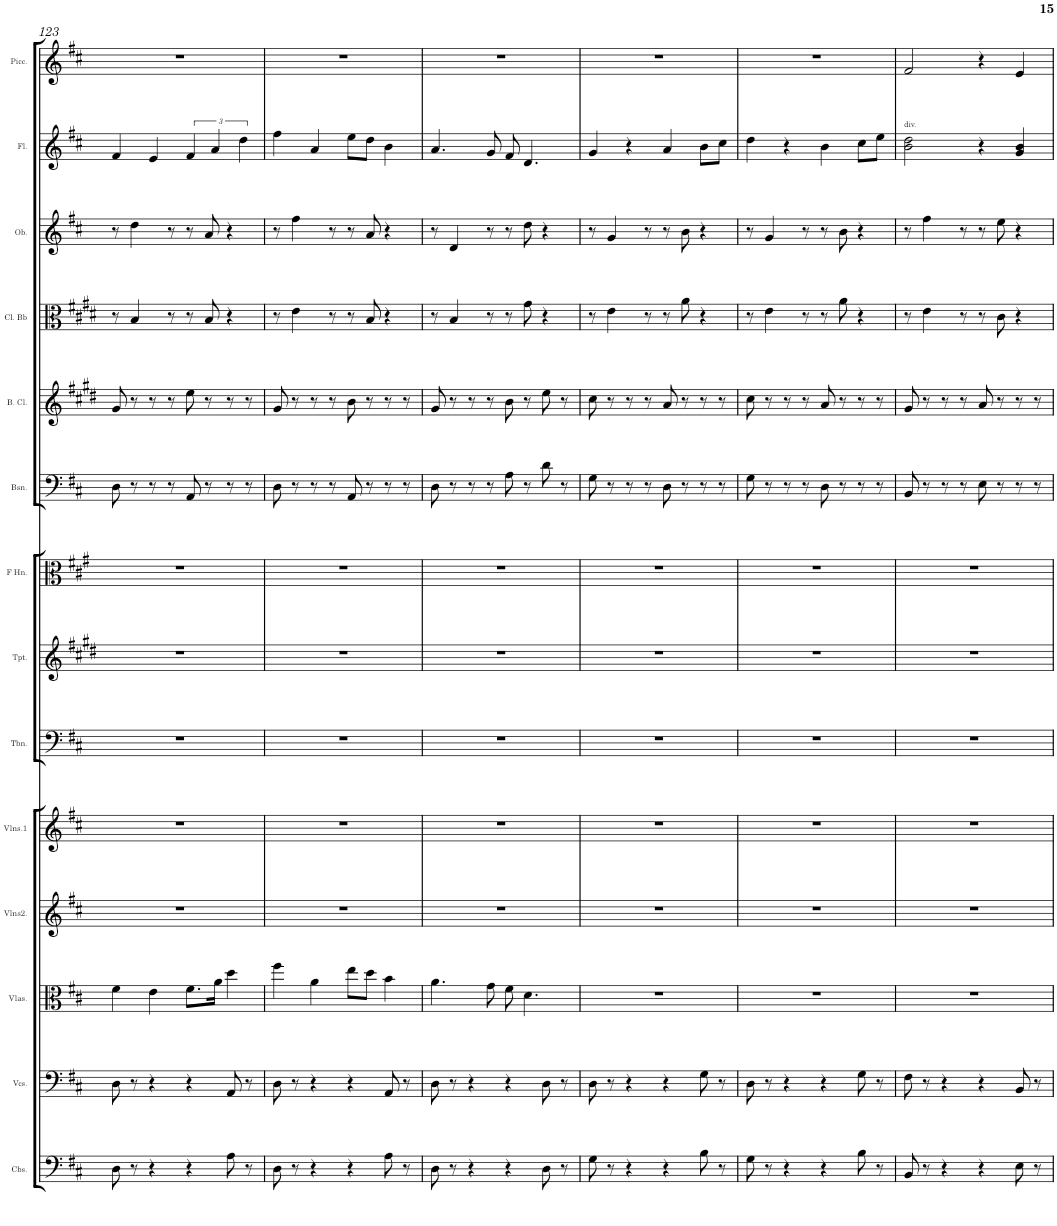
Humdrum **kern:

**kern	**kern	**kern	**kern	**kern	**kern	**kern	**kern	**kern	**kern	**kern	**kern	**kern	**kern
*part14	*part13	*part12	*part11	*part10	*part9	*part8	*part7	*part6	*part5	*part4	*part3	*part2	*part1
*staff14	*staff13	*staff12	*staff11	*staff10	*staff9	*staff8	*staff7	*staff6	*staff5	*staff4	*staff3	*staff2	*staff1
*I"Contrabass Section	*I"Violoncello Section	*I"Viola Section	*I"Violin Section2	*I"Violin Section1	*I"Trombone	*I"Trumpet	*I"French Horn	*I"Bassoon	*I"Bass Clarinet	*I"Clarinet Bb	*I"Oboe	*I"Flute	*I"Piccolo
*I'Cbs.	*I'Vcs.	*I'Vlas.	*I'Vlns2.	*I'Vlns.1	*I'Tbn.	*I'Tpt.	*I'F Hn.	*I'Bsn.	*I'B. Cl.	*I'Cl. Bb	*I'Ob.	*I'Fl.	*I'Picc.
!!LO:PB:g=z
*clefF4	*clefF4	*clefC3	*clefG2	*clefG2	*clefF4	*clefG2	*clefC3	*clefF4	*clefG2	*clefC3	*clefG2	*clefG2	*clefG2
*Trd7c12	*	*	*	*	*	*Trd1c2	*Trd4c7	*	*Trd8c14	*Trd1c2	*	*	*Trd-7c-12
*k[f#c#]	*k[f#c#]	*k[f#c#]	*k[f#c#]	*k[f#c#]	*k[f#c#]	*k[f#c#g#d#]	*k[f#c#g#]	*k[f#c#]	*k[f#c#g#d#]	*k[f#c#g#d#]	*k[f#c#]	*k[f#c#]	*k[f#c#]
*M4/4	*M4/4	*M4/4	*M4/4	*M4/4	*M4/4	*M4/4	*M4/4	*M4/4	*M4/4	*M4/4	*M4/4	*M4/4	*M4/4
=123	=123	=123	=123	=123	=123	=123	=123	=123	=123	=123	=123	=123	=123
8D\	8D\	4f#\	1r	1r	1r	1r	1r	8D\	8g#/	8r	8r	4f#/	1r
8r	8r	.	.	.	.	.	.	8r	8r	4B/	4dd\	.	.
4r	4r	4e\	.	.	.	.	.	8r	8r	.	.	4e/	.
.	.	.	.	.	.	.	.	8r	8r	8r	8r	.	.
4r	4r	8.f#\L	.	.	.	.	.	8AA/	8ee\	8r	8r	6f#/	.
.	.	.	.	.	.	.	.	8r	8r	8B/	8a/	.	.
.	.	.	.	.	.	.	.	.	.	.	.	6a/	.
.	.	16a\Jk	.	.	.	.	.	.	.	.	.	.	.
8A\	8AA/	4dd\	.	.	.	.	.	8r	8r	4r	4r	.	.
.	.	.	.	.	.	.	.	.	.	.	.	6dd\	.
8r	8r	.	.	.	.	.	.	8r	8r	.	.	.	.
=124	=124	=124	=124	=124	=124	=124	=124	=124	=124	=124	=124	=124	=124
8D\	8D\	4ff#\	1r	1r	1r	1r	1r	8D\	8g#/	8r	8r	4ff#\	1r
8r	8r	.	.	.	.	.	.	8r	8r	4e\	4ff#\	.	.
4r	4r	4a\	.	.	.	.	.	8r	8r	.	.	4a/	.
.	.	.	.	.	.	.	.	8r	8r	8r	8r	.	.
4r	4r	8ee\L	.	.	.	.	.	8AA/	8b\	8r	8r	8ee\L	.
.	.	8dd\J	.	.	.	.	.	8r	8r	8B/	8a/	8dd\J	.
8A\	8AA/	4b\	.	.	.	.	.	8r	8r	4r	4r	4b\	.
8r	8r	.	.	.	.	.	.	8r	8r	.	.	.	.
=125	=125	=125	=125	=125	=125	=125	=125	=125	=125	=125	=125	=125	=125
8D\	8D\	4.a\	1r	1r	1r	1r	1r	8D\	8g#/	8r	8r	4.a/	1r
8r	8r	.	.	.	.	.	.	8r	8r	4B/	4d/	.	.
4r	4r	.	.	.	.	.	.	8r	8r	.	.	.	.
.	.	8g\	.	.	.	.	.	8r	8r	8r	8r	8g/	.
4r	4r	8f#\	.	.	.	.	.	8A\	8b\	8r	8r	8f#/	.
.	.	4.d\	.	.	.	.	.	8r	8r	8g#\	8dd\	4.d/	.
8D\	8D\	.	.	.	.	.	.	8d\	8ee\	4r	4r	.	.
8r	8r	.	.	.	.	.	.	8r	8r	.	.	.	.
=126	=126	=126	=126	=126	=126	=126	=126	=126	=126	=126	=126	=126	=126
8G\	8D\	1r	1r	1r	1r	1r	1r	8G\	8cc#\	8r	8r	4g/	1r
8r	8r	.	.	.	.	.	.	8r	8r	4e\	4g/	.	.
4r	4r	.	.	.	.	.	.	8r	8r	.	.	4r	.
.	.	.	.	.	.	.	.	8r	8r	8r	8r	.	.
4r	4r	.	.	.	.	.	.	8D\	8a/	8r	8r	4a/	.
.	.	.	.	.	.	.	.	8r	8r	8a\	8b\	.	.
8B\	8G\	.	.	.	.	.	.	8r	8r	4r	4r	8b\L	.
8r	8r	.	.	.	.	.	.	8r	8r	.	.	8cc#\J	.
=127	=127	=127	=127	=127	=127	=127	=127	=127	=127	=127	=127	=127	=127
8G\	8D\	1r	1r	1r	1r	1r	1r	8G\	8cc#\	8r	8r	4dd\	1r
8r	8r	.	.	.	.	.	.	8r	8r	4e\	4g/	.	.
4r	4r	.	.	.	.	.	.	8r	8r	.	.	4r	.
.	.	.	.	.	.	.	.	8r	8r	8r	8r	.	.
4r	4r	.	.	.	.	.	.	8D\	8a/	8r	8r	4b\	.
.	.	.	.	.	.	.	.	8r	8r	8a\	8b\	.	.
8B\	8G\	.	.	.	.	.	.	8r	8r	4r	4r	8cc#\L	.
8r	8r	.	.	.	.	.	.	8r	8r	.	.	8ee\J	.
=128	=128	=128	=128	=128	=128	=128	=128	=128	=128	=128	=128	=128	=128
!	!	!	!	!	!	!	!	!	!	!	!	!LO:TX:a:t=div.	!
8BB/	8F#\	1r	1r	1r	1r	1r	1r	8BB/	8g#/	8r	8r	2b\ 2dd\	2f#/
8r	8r	.	.	.	.	.	.	8r	8r	4e\	4ff#\	.	.
4r	4r	.	.	.	.	.	.	8r	8r	.	.	.	.
.	.	.	.	.	.	.	.	8r	8r	8r	8r	.	.
4r	4r	.	.	.	.	.	.	8E\	8a/	8r	8r	4r	4r
.	.	.	.	.	.	.	.	8r	8r	8c#\	8ee\	.	.
8E\	8BB/	.	.	.	.	.	.	8r	8r	4r	4r	4g/ 4b/	4e/
8r	8r	.	.	.	.	.	.	8r	8r	.	.	.	.
=	=	=	=	=	=	=	=	=	=	=	=	=	=
*-	*-	*-	*-	*-	*-	*-	*-	*-	*-	*-	*-	*-	*-
